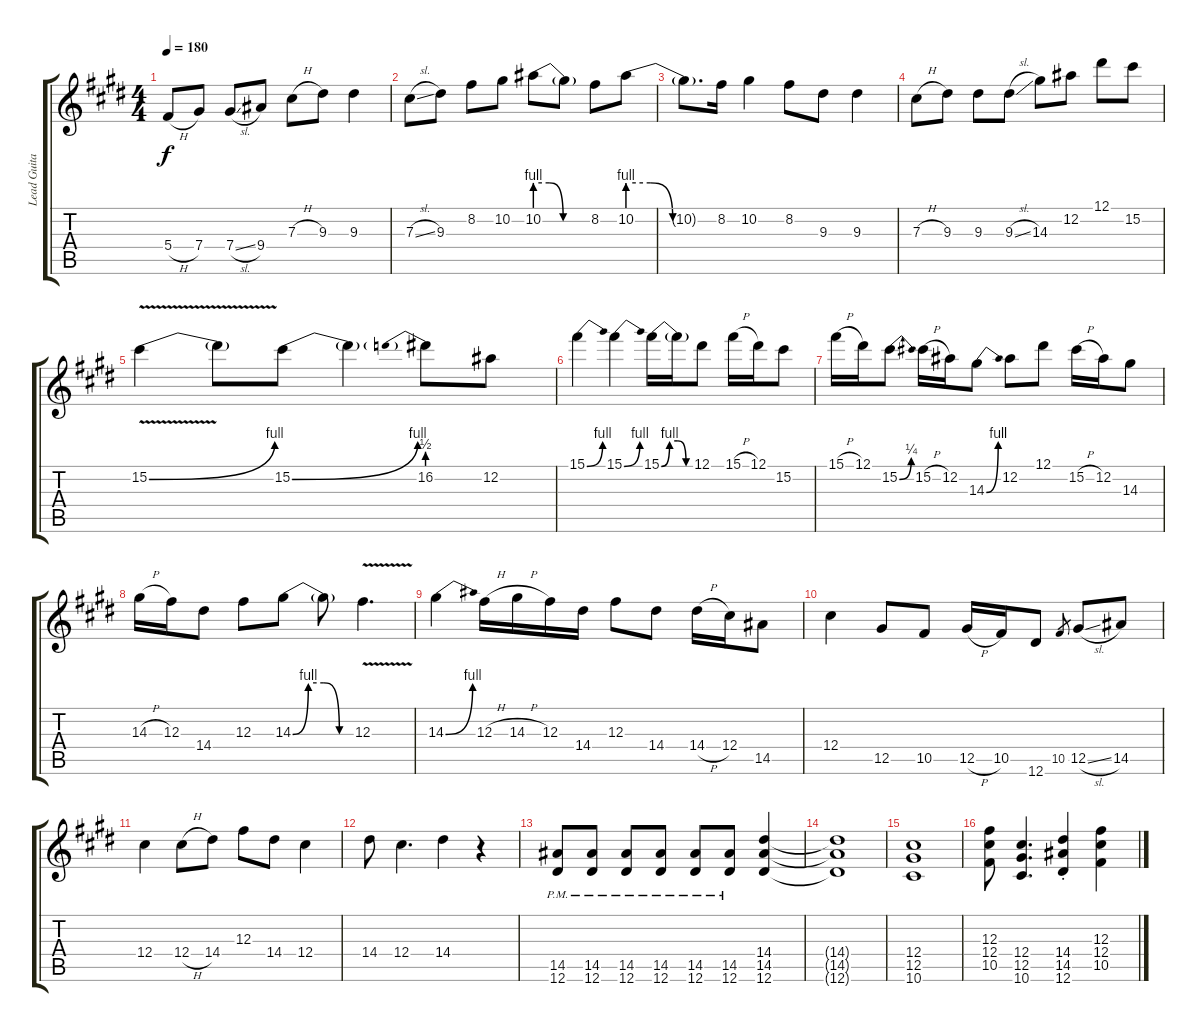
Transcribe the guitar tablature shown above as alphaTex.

\track ("Lead Guitar" "Lead Guita") {instrument distortionguitar}
\staff {score tabs}
\tuning (Eb4 Bb3 Gb3 Db3 Ab2 Eb2) {hide}
\ts (4 4)
\tempo 180
\clef g2
\ks e
5.4{h}.8{dy f} 7.4.8 7.4{sl}.8 9.4.8 7.3{h}.8 9.3.8 9.3.4 |
7.3{sl}.8 9.3.8 8.2.8 10.2.8 10.2{be (custom 0 4 15 4 30 0 60 0)}.8 10.2{t}.8 8.2.8 10.2{be (custom 0 4 15 4 30 0 60 0)}.8 |
10.2{t}.8{d} 8.2.16 10.2.4 8.2.8 9.3.8 9.3.4 |
7.3{h}.8 9.3.8 9.3.8 9.3{sl}.8 14.3.8 12.2.8 12.1.8 15.2.8 |
15.2{be (bend 0 0 60 4) v}.4 15.2{t}.8 15.2{be (bend 0 0 60 4)}.8 15.2{t}.4 16.2{be (prebend 0 2 60 2)}.8 12.2.8 |
15.1{be (bend 0 0 60 4)}.4 15.1{be (bend 0 0 60 4)}.4 15.1{be (custom 0 0 15 4 30 4 45 0 60 0)}.16 15.1{t}.16 12.1.8 15.1{h}.16 12.1.16 15.2.8 |
15.1{h}.16 12.1.16 15.2{be (bend 0 0 60 1)}.8 15.2{h}.16 12.2.16 14.3{be (bend 0 0 60 4)}.8 12.2.8 12.1.8 15.2{h}.16 12.2.16 14.3.8 |
14.3{h}.16 12.3.16 14.4.8 12.3.8 14.3{be (custom 0 0 15 4 30 4 45 0 60 0)}.8 14.3{t}.8 12.3{v}.4{d} |
14.3{be (bend 0 0 60 4)}.4 12.3{h}.16 14.3{h}.16 12.3.16 14.4.16 12.3.8 14.4.8 14.4{h}.16 12.4.16 14.5.8 |
12.4.4 12.5.8 10.5.8 12.5{h}.16 10.5.16 12.6.8 10.5.8{gr} 12.5{sl}.8 14.5.8 |
12.4.4 12.4{h}.8 14.4.8 12.3.8 14.4.8 12.4.4 |
14.4.8 12.4.4{d} 14.4.4 r.4 |
(14.5{pm} 12.6{pm}).8{volume 8} (14.5{pm} 12.6{pm}).8 (14.5{pm} 12.6{pm}).8 (14.5{pm} 12.6{pm}).8 (14.5{pm} 12.6{pm}).8 (14.5{pm} 12.6{pm}).8 (14.4 14.5 12.6).4 |
(14.4{t} 14.5{t} 12.6{t}).1 |
(12.4 12.5 10.6).1 |
(12.3 12.4 10.5).8 (12.4 12.5 10.6).4{d} (14.4{st} 14.5{st} 12.6{st}).4 (12.3 12.4 10.5).4
